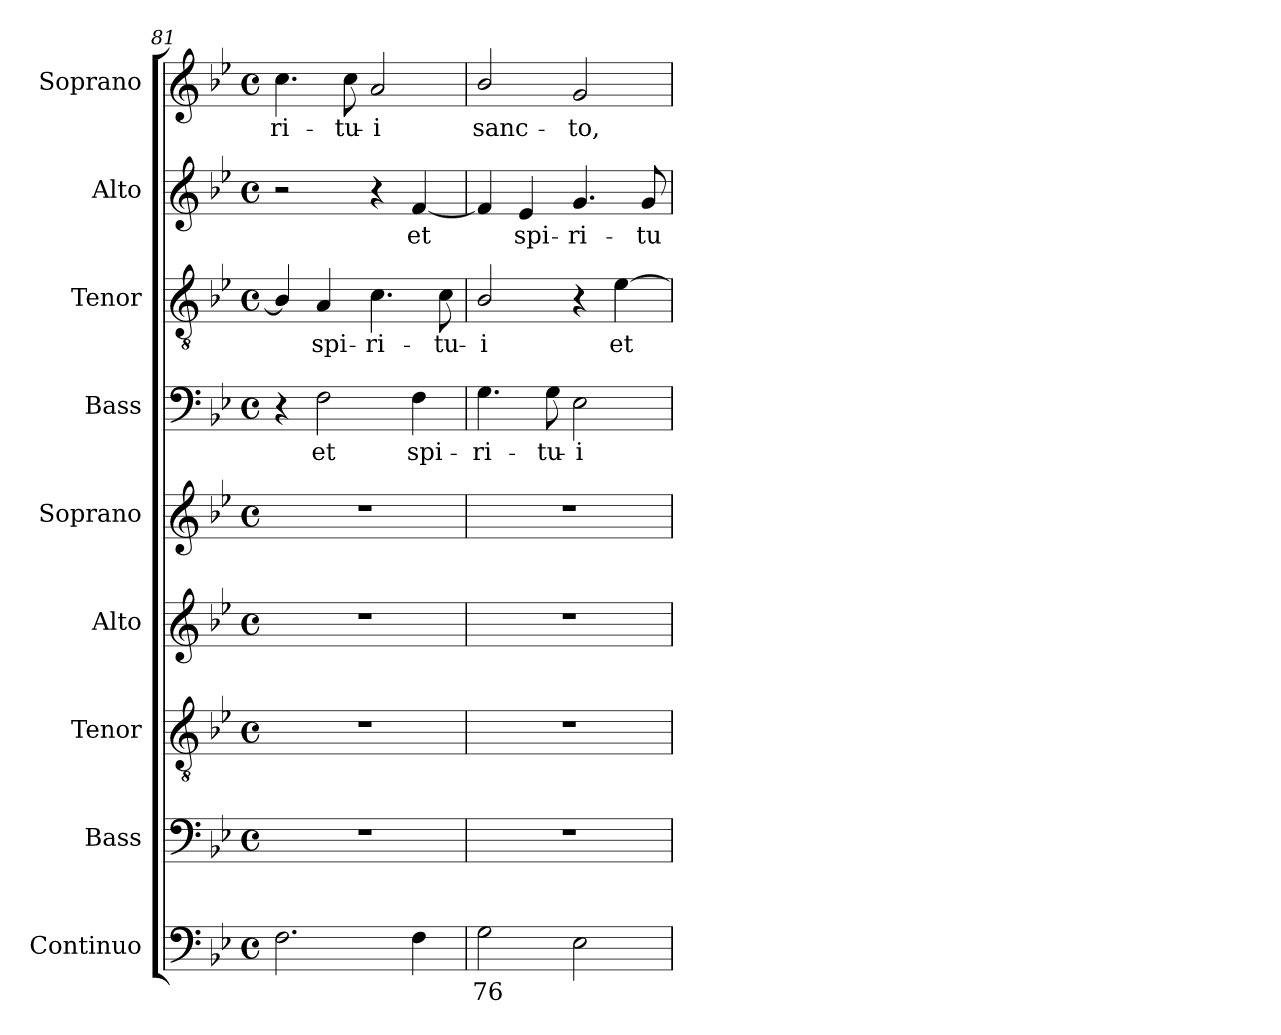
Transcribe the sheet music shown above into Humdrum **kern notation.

**kern	**text	**kern	**kern	**kern	**kern	**kern	**text	**kern	**text	**kern	**text	**kern	**text
*part9	*part9	*part8	*part7	*part6	*part5	*part4	*part4	*part3	*part3	*part2	*part2	*part1	*part1
*staff9	*staff9	*staff8	*staff7	*staff6	*staff5	*staff4	*staff4	*staff3	*staff3	*staff2	*staff2	*staff1	*staff1
*I"Continuo	*	*I"Bass	*I"Tenor	*I"Alto	*I"Soprano	*I"Bass	*	*I"Tenor	*	*I"Alto	*	*I"Soprano	*
*	*	*I'B.	*I'T.	*I'A.	*I'S.	*I'B.	*	*I'T.	*	*I'A.	*	*I'S.	*
*clefF4	*	*clefF4	*clefGv2	*clefG2	*clefG2	*clefF4	*	*clefGv2	*	*clefG2	*	*clefG2	*
*	*	*	*ITrd7c12	*	*	*	*	*ITrd7c12	*	*	*	*	*
*k[b-e-]	*	*k[b-e-]	*k[b-e-]	*k[b-e-]	*k[b-e-]	*k[b-e-]	*	*k[b-e-]	*	*k[b-e-]	*	*k[b-e-]	*
*B-:	*	*B-:	*B-:	*B-:	*B-:	*B-:	*	*B-:	*	*B-:	*	*B-:	*
*M4/4	*	*M4/4	*M4/4	*M4/4	*M4/4	*M4/4	*	*M4/4	*	*M4/4	*	*M4/4	*
*met(c)	*	*met(c)	*met(c)	*met(c)	*met(c)	*met(c)	*	*met(c)	*	*met(c)	*	*met(c)	*
=81	=81	=81	=81	=81	=81	=81	=81	=81	=81	=81	=81	=81	=81
!	!	!	!	!	!	!	!	!	!	!	!	!	!LO:LY:b:color=#000000
2.Fi\	.	1r	1r	1r	1r	4r	.	4BB-i/]	.	2r	.	4.cci\	-ri-
!	!	!	!	!	!	!	!LO:LY:b:color=#000000	!	!	!	!	!	!
!	!	!	!	!	!	!	!	!	!LO:LY:b:color=#000000	!	!	!	!
.	.	.	.	.	.	2Fi\	et	4AAi/	spi-	.	.	.	.
!	!	!	!	!	!	!	!	!	!	!	!	!	!LO:LY:b:color=#000000
.	.	.	.	.	.	.	.	.	.	.	.	8cci\	-tu-
!	!	!	!	!	!	!	!	!	!LO:LY:b:color=#000000	!	!	!	!
!	!	!	!	!	!	!	!	!	!	!	!	!	!LO:LY:b:color=#000000
.	.	.	.	.	.	.	.	4.Ci\	-ri-	4r	.	2ai/	-i
!	!	!	!	!	!	!	!LO:LY:b:color=#000000	!	!	!	!	!	!
!	!	!	!	!	!	!	!	!	!	!	!LO:LY:b:color=#000000	!	!
4Fi\	.	.	.	.	.	4Fi\	spi-	.	.	[4fi/	et	.	.
!	!	!	!	!	!	!	!	!	!LO:LY:b:color=#000000	!	!	!	!
.	.	.	.	.	.	.	.	8Ci\	-tu-	.	.	.	.
=82	=82	=82	=82	=82	=82	=82	=82	=82	=82	=82	=82	=82	=82
!	!LO:LY:b:color=#000000	!	!	!	!	!	!	!	!	!	!	!	!
!	!	!	!	!	!	!	!LO:LY:b:color=#000000	!	!	!	!	!	!
!	!	!	!	!	!	!	!	!	!LO:LY:b:color=#000000	!	!	!	!
!	!	!	!	!	!	!	!	!	!	!	!	!	!LO:LY:b:color=#000000
2Gi\	76	1r	1r	1r	1r	4.Gi\	-ri-	2BB-i/	-i	4fi/]	.	2b-i/	sanc-
!	!	!	!	!	!	!	!	!	!	!	!LO:LY:b:color=#000000	!	!
.	.	.	.	.	.	.	.	.	.	4e-i/	spi-	.	.
!	!	!	!	!	!	!	!LO:LY:b:color=#000000	!	!	!	!	!	!
.	.	.	.	.	.	8Gi\	-tu-	.	.	.	.	.	.
!	!	!	!	!	!	!	!LO:LY:b:color=#000000	!	!	!	!	!	!
!	!	!	!	!	!	!	!	!	!	!	!LO:LY:b:color=#000000	!	!
!	!	!	!	!	!	!	!	!	!	!	!	!	!LO:LY:b:color=#000000
2E-i\	.	.	.	.	.	2E-i\	-i	4r	.	4.gi/	-ri-	2gi/	-to,
!	!	!	!	!	!	!	!	!	!LO:LY:b:color=#000000	!	!	!	!
.	.	.	.	.	.	.	.	[4E-i\	et	.	.	.	.
!	!	!	!	!	!	!	!	!	!	!	!LO:LY:b:color=#000000	!	!
.	.	.	.	.	.	.	.	.	.	8gi/	-tu-	.	.
=	=	=	=	=	=	=	=	=	=	=	=	=	=
*-	*-	*-	*-	*-	*-	*-	*-	*-	*-	*-	*-	*-	*-
